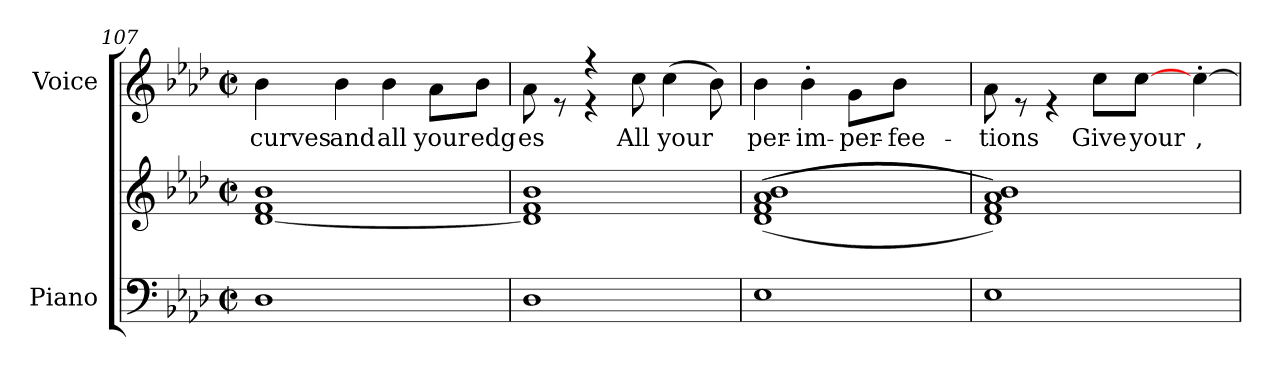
**kern	**kern	**kern	**text
*part2	*part2	*part1	*part1
*staff3	*staff2	*staff1	*staff1
*I"Piano	*	*I"Voice	*
*I'Pno	*	*I'V	*
*clefF4	*clefG2	*clefG2	*
*k[b-e-a-d-]	*k[b-e-a-d-]	*k[b-e-a-d-]	*
*M2/2	*M2/2	*M2/2	*
*met(c|)	*met(c|)	*met(c|)	*
=107	=107	=107	=107
*	*^	*	*
!	!	!	!	!LO:LY:b
1D-	1b-	[<1d- 1f	4b-\	curves
!	!	!	!	!LO:LY:b
.	.	.	4b-\	and
!	!	!	!	!LO:LY:b
.	.	.	4b-\	all
!	!	!	!	!LO:LY:b
.	.	.	8a-\L	your
!	!	!	!	!LO:LY:b
.	.	.	8b-\J	edg
=108	=108	=108	=108	=108
!	!	!	!	!LO:LY:b
*	*	*	*^	*
1D-	1b-	1d-] 1f	8a-\	4ryy	es
.	.	.	8re	.	.
.	.	.	4re	4ree	.
!	!	!	!	!	!LO:LY:b
.	.	.	8cc\	2ryy	All
!	!	!	!	!	!LO:LY:b
.	.	.	(<4cc\	.	your
.	.	.	8b-\)	.	.
*	*v	*v	*	*	*
*	*	*v	*v	*
=109	=109	=109	=109
!	!	!	!LO:LY:b
1E-	(<(<(>1d- 1f 1a- 1b-	4b-\	per-
!	!	!	!LO:LY:b
.	.	4b-'>\	im-
!	!	!	!LO:LY:b
.	.	8g\L	-per-
!	!	!	!LO:LY:b
.	.	8b-\J	-fee-
.	.	4ryy	.
!!LO:LB:g=z
=110	=110	=110	=110
!	!	!	!LO:LY:b
1E-	1d- 1f 1a- 1b-)))	8a-\	-tions
.	.	8re	.
.	.	4re	.
!	!	!	!LO:LY:b
.	.	8cc\L	Give
!	!	!	!LO:LY:b
.	.	[<8cc\J	your
!	!	!	!LO:LY:b
.	.	[4cc'>\	,
=	=	=	=
*-	*-	*-	*-
